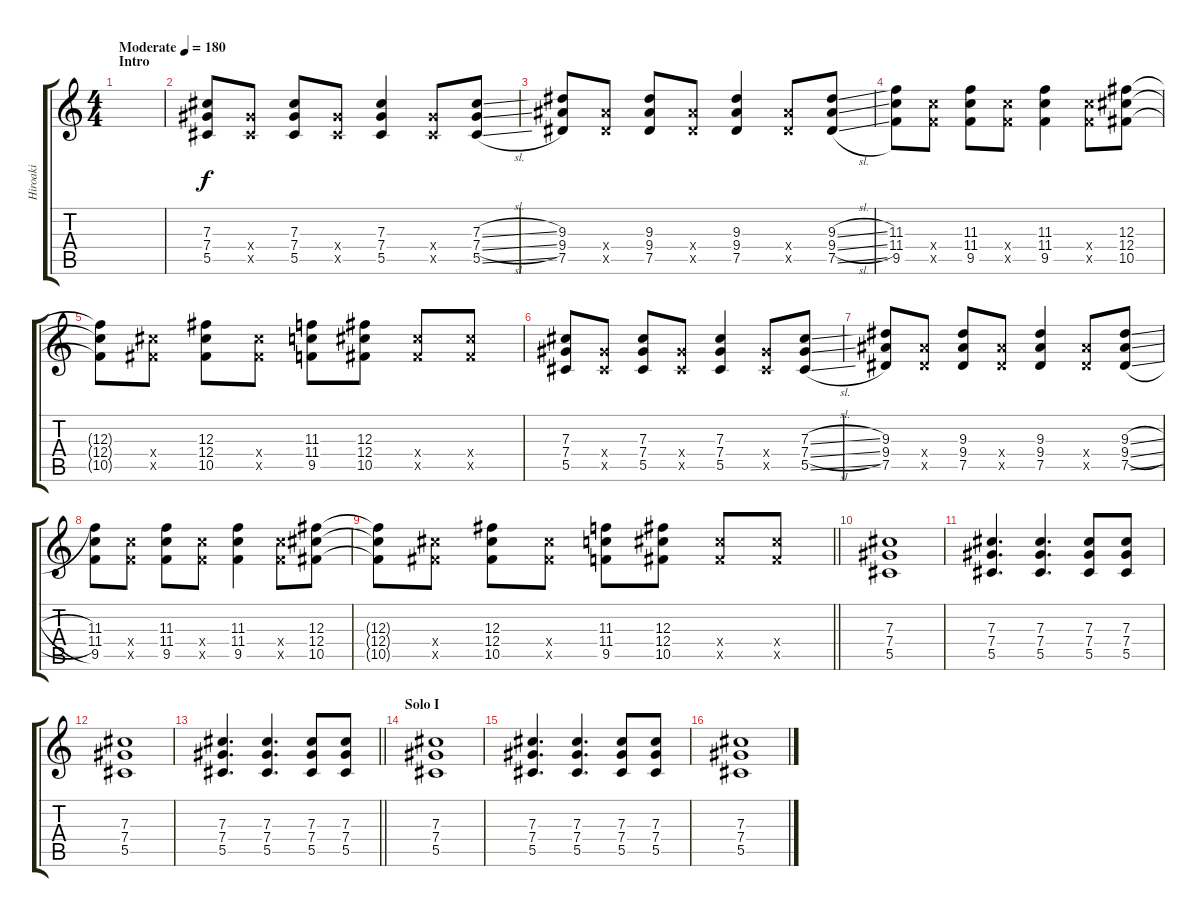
\track ("Hiroaki" "Hiroaki") {instrument overdrivenguitar}
\staff {score tabs}
\tuning (Eb4 Bb3 Gb3 Db3 Ab2 Eb2) {hide}
\ts (4 4)
\section ("" "Intro")
\tempo (180 "Moderate")
\clef g2
\ks c
|
(7.3 7.4 5.5).8 (7.4{x} 5.5{x}).8 (7.3 7.4 5.5).8 (7.4{x} 5.5{x}).8 (7.3 7.4 5.5).4 (7.4{x} 5.5{x}).8 (7.3{sl} 7.4{sl} 5.5{sl}).8 |
(9.3 9.4 7.5).8 (9.4{x} 7.5{x}).8 (9.3 9.4 7.5).8 (9.4{x} 7.5{x}).8 (9.3 9.4 7.5).4 (9.4{x} 7.5{x}).8 (9.3{sl} 9.4{sl} 7.5{sl}).8 |
(11.3 11.4 9.5).8 (11.4{x} 9.5{x}).8 (11.3 11.4 9.5).8 (11.4{x} 9.5{x}).8 (11.3 11.4 9.5).4 (11.4{x} 9.5{x}).8 (12.3 12.4 10.5).8 |
(12.3{t} 12.4{t} 10.5{t}).8 (12.4{x} 10.5{x}).8 (12.3 12.4 10.5).8 (12.4{x} 10.5{x}).8 (11.3 11.4 9.5).8 (12.3 12.4 10.5).8 (12.4{x} 10.5{x}).8 (12.4{x} 10.5{x}).8 |
(7.3 7.4 5.5).8 (7.4{x} 5.5{x}).8 (7.3 7.4 5.5).8 (7.4{x} 5.5{x}).8 (7.3 7.4 5.5).4 (7.4{x} 5.5{x}).8 (7.3{sl} 7.4{sl} 5.5{sl}).8 |
(9.3 9.4 7.5).8 (9.4{x} 7.5{x}).8 (9.3 9.4 7.5).8 (9.4{x} 7.5{x}).8 (9.3 9.4 7.5).4 (9.4{x} 7.5{x}).8 (9.3{sl} 9.4{sl} 7.5{sl}).8 |
(11.3 11.4 9.5).8 (11.4{x} 9.5{x}).8 (11.3 11.4 9.5).8 (11.4{x} 9.5{x}).8 (11.3 11.4 9.5).4 (11.4{x} 9.5{x}).8 (12.3 12.4 10.5).8 |
\barLineRight lightlight
(12.3{t} 12.4{t} 10.5{t}).8 (12.4{x} 10.5{x}).8 (12.3 12.4 10.5).8 (12.4{x} 10.5{x}).8 (11.3 11.4 9.5).8 (12.3 12.4 10.5).8 (12.4{x} 10.5{x}).8 (12.4{x} 10.5{x}).8 |
(7.3 7.4 5.5).1 |
(7.3 7.4 5.5).4{d} (7.3 7.4 5.5).4{d} (7.3 7.4 5.5).8 (7.3 7.4 5.5).8 |
(7.3 7.4 5.5).1 |
\barLineRight lightlight
(7.3 7.4 5.5).4{d} (7.3 7.4 5.5).4{d} (7.3 7.4 5.5).8 (7.3 7.4 5.5).8 |
\section ("" "Solo I")
(7.3 7.4 5.5).1 |
(7.3 7.4 5.5).4{d} (7.3 7.4 5.5).4{d} (7.3 7.4 5.5).8 (7.3 7.4 5.5).8 |
(7.3 7.4 5.5).1
